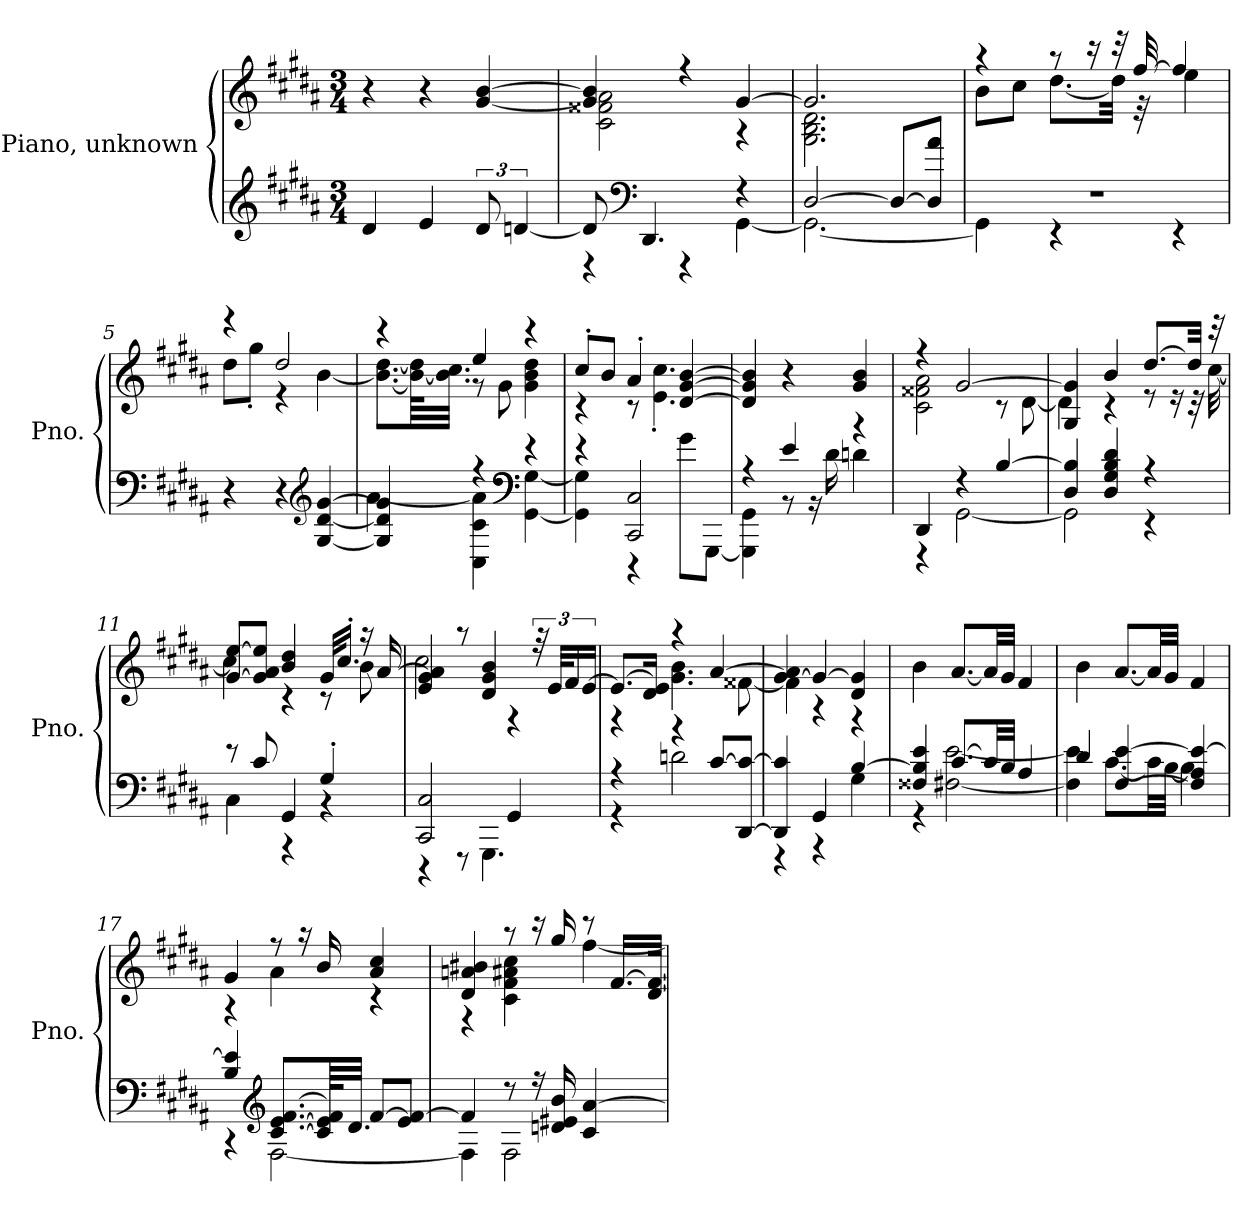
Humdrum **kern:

**kern	**kern
*part1	*part1
*staff2	*staff1
*I"Piano, unknown	*
*I'Pno.	*
*clefG2	*clefG2
*k[f#c#g#d#a#]	*k[f#c#g#d#a#]
*M3/4	*M3/4
*MM88	*MM88
=1	=1
4d#/	4r
4e/	4r
12d#/	[4g#/ [4b/
[6dn/	.
=2	=2
*^	*^
8d/]	4r	4g#/] 4b/]	2c#\ 2f##X\ 2a#\
*clefF4	*	*	*
4.DD#/	.	.	.
.	4r	4r	.
4r	[4GG#\	[4g#/	4r
=3	=3	=3	=3
[2D#/	2.GG#\_	2.g#/]	2.G#\ 2.B\ 2.d#\
8D#/L_	.	.	.
8D#/] 8a#/J	.	.	.
=4	=4	=4	=4
2.r	4GG#\]	4r	8b\L
.	.	.	8cc#\J
.	4r	8r	[8.dd#\L
.	.	16r	.
.	.	32r	32dd#\Jkk]
.	.	[32ff#/	32r
.	4r	4ff#/]	4ee\
*v	*v	*	*
=5	=5	=5
4r	4r	8dd#\L
.	.	8gg#'\J
4r	2dd#/	4r
*clefG2	*	*
[4G#/ [4d#/ [4g#/	.	[4b\
!!LO:LB:g=z	!!
=6	=6	=6
*^	*	*
4G#/] 4d#/] 4g#/]	[4a#\	4r	8.b\_ [8.dd#\L
.	.	.	64b\_ 64dd#\]KLL
.	.	.	32.b\] 32.cc#\JJJ
4r	4C#\ 4c#\ 4a#\]	4ee/	8r
.	.	.	8g#\
*clefF4	*	*	*
4r	[4GG#\ [4G#\	4r	4g#\ 4b\ 4dd#\
=7	=7	=7	=7
4r	4GG#\] 4G#\]	8cc#'/L	4r
.	.	8b/J	.
2CC#/ 2C#/	4r	4a#'/	8r
.	.	.	4.e\' 4.cc#\'
.	8g#\L	[4d#/ [4g#/ [4b/	.
.	[8GGG#\J	.	.
*	*	*v	*v
=8	=8	=8
4r	4GGG#\] 4GG#\	4d#/] 4g#/] 4b/]
4e/	8r	4r
.	16r	.
.	16d#\	.
4r	4dn\	4g#/ 4b/
=9	=9	=9
*	*	*^
4DD#/	4r	4r	2c#\ 2f##X\ 2a#\
4r	[2GG#\	[2g#/	.
[4B/	.	.	8r
.	.	.	[8d#\
=10	=10	=10	=10
4D#/ 4B/]	2GG#\]	4G#/ 4g#/]	4d#\]
4D#/ 4G#/ 4B/ 4d#/	.	4b/	4r
4r	4r	[8.dd#/L	8r
.	.	.	16r
.	.	32dd#/Jkk]	32r
.	.	32r	[32cc#\
!!LO:LB:g=z	!!
=11	=11	=11	=11
8r	4C#\	[8g#/ [8ee/L	4cc#\]
8c#/	.	8g#/] 8a#/ 8ee/]J	.
4GG#/	4r	4b/ 4dd#/	4r
4G#'/	4r	32g#/KLL	8r
.	.	16.cc#'/JJ	.
.	.	16r	8b\
.	.	[16a#/	.
=12	=12	=12	=12
2CC#/ 2C#/	4r	4e/ 4g#/ 4a#/]	2cc#\
.	8r	8r	.
.	4.GGG#\	4d#/ 4g#/ 4b/	.
4GG#/	.	.	4r
.	.	48r	.
.	.	48e/KLL	.
.	.	24f#/	.
.	.	[24e/JJ	.
=13	=13	=13	=13
4r	4r	8.e/L_	4r
.	.	16d#/ 16e/]Jk	.
4r	2dn\	4r	4.g#\ 4.b\
[8c#/L	.	[4a#/	.
[8DD#/ 8c#/_J	.	.	[8f##X\
=14	=14	=14	=14
4DD#/] 4c#/]	4r	[4g#/ 4a#/]	4f##\]
4GG#/	4r	4g#/_	4r
[4B/	4G#\	4d#/ 4g#/]	4r
*	*	*v	*v
=15	=15	=15
4F##X/ 4B/] 4e/	4r	4b\
[8.c#/L	[2F#X\ [2e\	[8.a#/L
32c#/LL]	.	32a#/LL]
32B/JJJ	.	32g#/JJJ
4A#/	.	4f#/
!!LO:LB:g=z
=16	=16	=16
4d#/	4F#\] 4e\]	4b\
[4F#/ [4e/	[8.c#\L	[8.a#/L
.	32c#\LL]	32a#/LL]
.	[32B\JJJ	32g#/JJJ
4F#/] 4A#/ 4e/_	4B\]	4f#/
=17	=17	=17
*	*	*^
4B/ 4e/]	4r	4g#/	4r
*clefG2	*	*	*
[8.c#/ [8.e/ [8.f#/L	[2F#\	8r	4a#\
.	.	16r	.
64c#/] 64e/] 64f#/]KLL	.	16b/	.
32.d#/JJJ	.	.	.
[8f#/L	.	4a#/ 4cc#/	4r
8e/ 8f#/_J	.	.	.
=18	=18	=18	=18
4f#/]	4F#\]	4d#/ 4an/ 4b#X/	4r
8r	2F#\	8r	4c#\ 4f#\ 4a#X\ 4cc#\
16r	.	16r	.
16dn/ 16e#X/ 16b/	.	16gg#/	.
4c#/ [4a#/	.	8r	[4ff#\
.	.	[16.f#/LL	.
.	.	[32d#/ 32f#/_JJk	.
*v	*v	*	*
*	*v	*v
=	=
*-	*-
